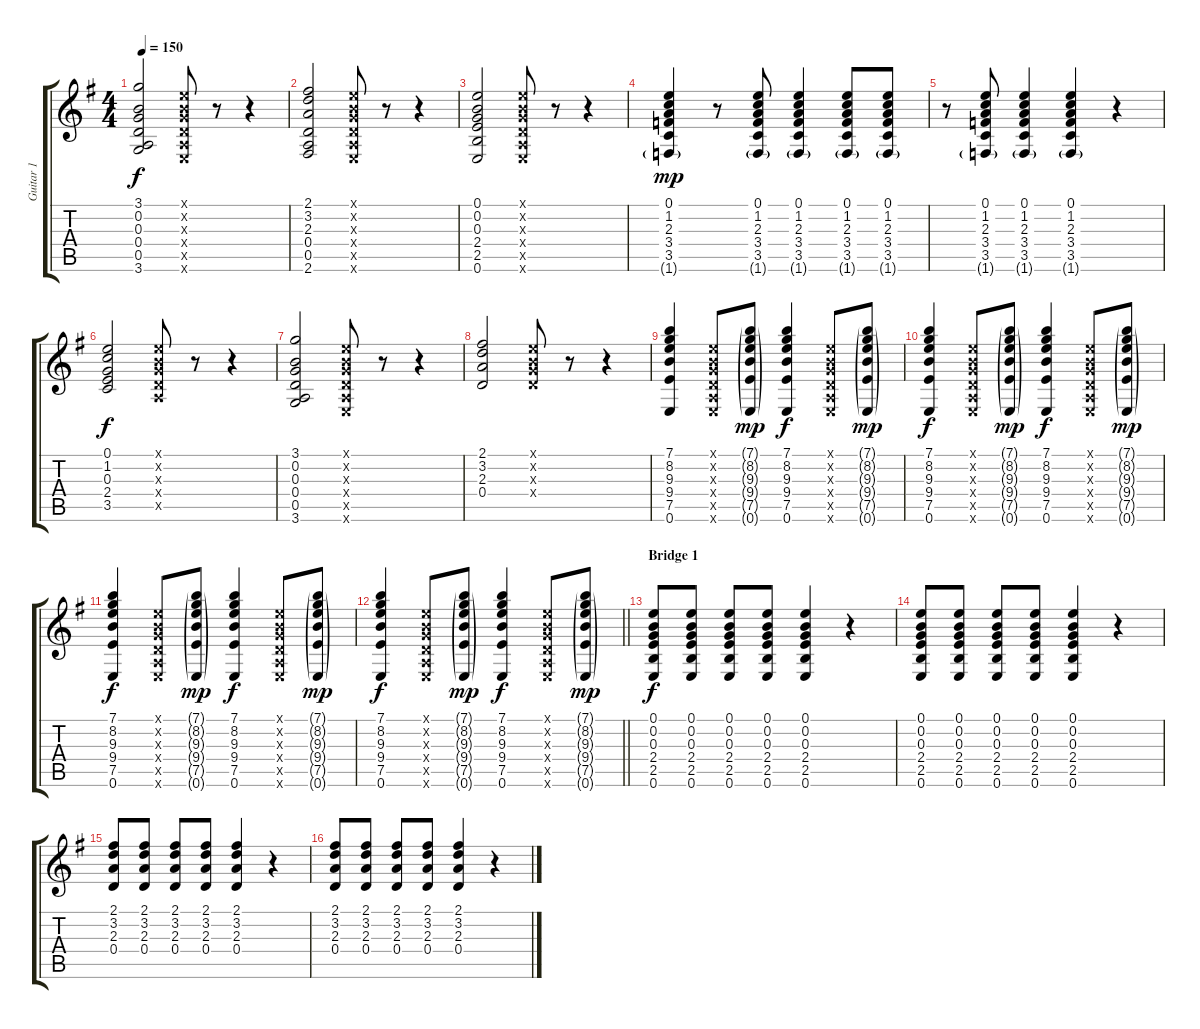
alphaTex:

\track ("Guitar 1" "Guitar 1") {instrument acousticguitarnylon}
\staff {score tabs}
\tuning (E4 B3 G3 D3 A2 E2) {hide}
\ts (4 4)
\tempo 150
\clef g2
\ks g
(3.1 0.2 0.3 0.4 0.5 3.6).2{dy f} (0.1{x} 0.2{x} 0.3{x} 0.4{x} 0.5{x} 0.6{x}).8 r.8 r.4 |
(2.1 3.2 2.3 0.4 0.5 2.6).2 (0.1{x} 0.2{x} 0.3{x} 0.4{x} 0.5{x} 0.6{x}).8 r.8 r.4 |
(0.1 0.2 0.3 2.4 2.5 0.6).2 (0.1{x} 0.2{x} 0.3{x} 0.4{x} 0.5{x} 0.6{x}).8 r.8 r.4 |
(0.1 1.2 2.3 3.4 3.5 1.6{g}).4{dy mp} r.8 (0.1 1.2 2.3 3.4 3.5 1.6{g}).8 (0.1 1.2 2.3 3.4 3.5 1.6{g}).4 (0.1 1.2 2.3 3.4 3.5 1.6{g}).8 (0.1 1.2 2.3 3.4 3.5 1.6{g}).8 |
r.8 (0.1 1.2 2.3 3.4 3.5 1.6{g}).8 (0.1 1.2 2.3 3.4 3.5 1.6{g}).4 (0.1 1.2 2.3 3.4 3.5 1.6{g}).4 r.4 |
(0.1 1.2 0.3 2.4 3.5).2{dy f} (0.1{x} 0.2{x} 0.3{x} 0.4{x} 0.5{x}).8 r.8 r.4 |
(3.1 0.2 0.3 0.4 0.5 3.6).2 (0.1{x} 0.2{x} 0.3{x} 0.4{x} 0.5{x} 0.6{x}).8 r.8 r.4 |
(2.1 3.2 2.3 0.4).2 (0.1{x} 0.2{x} 0.3{x} 0.4{x}).8 r.8 r.4 |
(7.1 8.2 9.3 9.4 7.5 0.6).4 (0.1{x} 0.2{x} 0.3{x} 0.4{x} 0.5{x} 0.6{x}).8 (7.1{g} 8.2{g} 9.3{g} 9.4{g} 7.5{g} 0.6{g}).8{dy mp} (7.1 8.2 9.3 9.4 7.5 0.6).4{dy f} (0.1{x} 0.2{x} 0.3{x} 0.4{x} 0.5{x} 0.6{x}).8 (7.1{g} 8.2{g} 9.3{g} 9.4{g} 7.5{g} 0.6{g}).8{dy mp} |
(7.1 8.2 9.3 9.4 7.5 0.6).4{dy f} (0.1{x} 0.2{x} 0.3{x} 0.4{x} 0.5{x} 0.6{x}).8 (7.1{g} 8.2{g} 9.3{g} 9.4{g} 7.5{g} 0.6{g}).8{dy mp} (7.1 8.2 9.3 9.4 7.5 0.6).4{dy f} (0.1{x} 0.2{x} 0.3{x} 0.4{x} 0.5{x} 0.6{x}).8 (7.1{g} 8.2{g} 9.3{g} 9.4{g} 7.5{g} 0.6{g}).8{dy mp} |
(7.1 8.2 9.3 9.4 7.5 0.6).4{dy f} (0.1{x} 0.2{x} 0.3{x} 0.4{x} 0.5{x} 0.6{x}).8 (7.1{g} 8.2{g} 9.3{g} 9.4{g} 7.5{g} 0.6{g}).8{dy mp} (7.1 8.2 9.3 9.4 7.5 0.6).4{dy f} (0.1{x} 0.2{x} 0.3{x} 0.4{x} 0.5{x} 0.6{x}).8 (7.1{g} 8.2{g} 9.3{g} 9.4{g} 7.5{g} 0.6{g}).8{dy mp} |
\barLineRight lightlight
(7.1 8.2 9.3 9.4 7.5 0.6).4{dy f} (0.1{x} 0.2{x} 0.3{x} 0.4{x} 0.5{x} 0.6{x}).8 (7.1{g} 8.2{g} 9.3{g} 9.4{g} 7.5{g} 0.6{g}).8{dy mp} (7.1 8.2 9.3 9.4 7.5 0.6).4{dy f} (0.1{x} 0.2{x} 0.3{x} 0.4{x} 0.5{x} 0.6{x}).8 (7.1{g} 8.2{g} 9.3{g} 9.4{g} 7.5{g} 0.6{g}).8{dy mp} |
\section ("" "Bridge 1")
(0.1 0.2 0.3 2.4 2.5 0.6).8{dy f} (0.1 0.2 0.3 2.4 2.5 0.6).8 (0.1 0.2 0.3 2.4 2.5 0.6).8 (0.1 0.2 0.3 2.4 2.5 0.6).8 (0.1 0.2 0.3 2.4 2.5 0.6).4 r.4 |
(0.1 0.2 0.3 2.4 2.5 0.6).8 (0.1 0.2 0.3 2.4 2.5 0.6).8 (0.1 0.2 0.3 2.4 2.5 0.6).8 (0.1 0.2 0.3 2.4 2.5 0.6).8 (0.1 0.2 0.3 2.4 2.5 0.6).4 r.4 |
(2.1 3.2 2.3 0.4).8 (2.1 3.2 2.3 0.4).8 (2.1 3.2 2.3 0.4).8 (2.1 3.2 2.3 0.4).8 (2.1 3.2 2.3 0.4).4 r.4 |
(2.1 3.2 2.3 0.4).8 (2.1 3.2 2.3 0.4).8 (2.1 3.2 2.3 0.4).8 (2.1 3.2 2.3 0.4).8 (2.1 3.2 2.3 0.4).4 r.4
